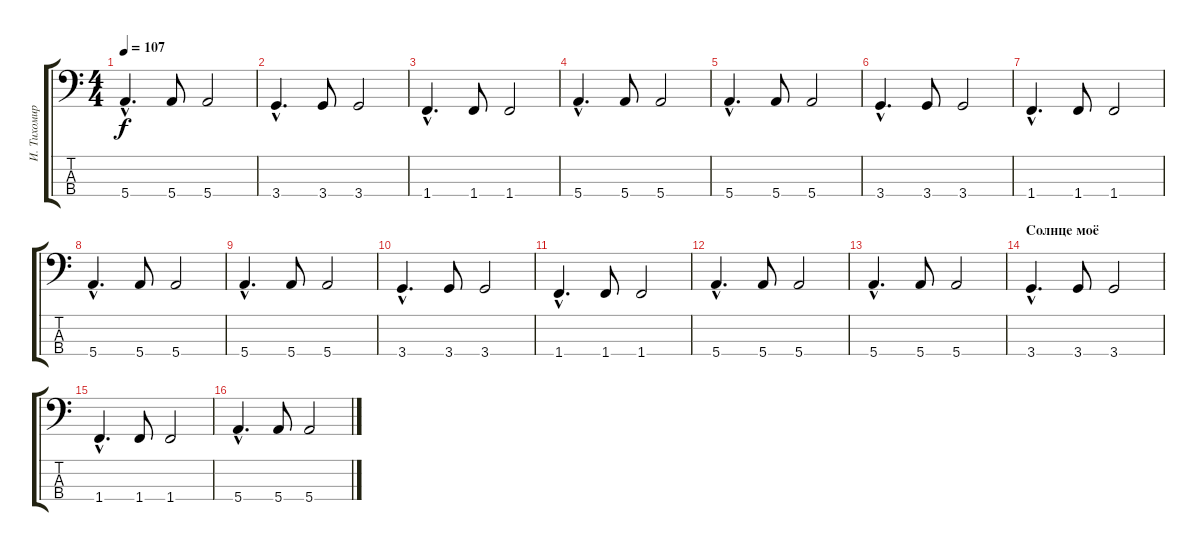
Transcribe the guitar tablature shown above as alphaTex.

\track ("И. Тихомиров" "И. Тихомир") {instrument electricbassfinger}
\staff {score tabs}
\tuning (G2 D2 A1 E1) {hide}
\ts (4 4)
\tempo 107
\clef f4
\ks c
5.4{hac}.4{d dy f} 5.4.8 5.4.2 |
3.4{hac}.4{d} 3.4.8 3.4.2 |
1.4{hac}.4{d} 1.4.8 1.4.2 |
5.4{hac}.4{d} 5.4.8 5.4.2 |
5.4{hac}.4{d} 5.4.8 5.4.2 |
3.4{hac}.4{d} 3.4.8 3.4.2 |
1.4{hac}.4{d} 1.4.8 1.4.2 |
5.4{hac}.4{d} 5.4.8 5.4.2 |
5.4{hac}.4{d} 5.4.8 5.4.2 |
3.4{hac}.4{d} 3.4.8 3.4.2 |
1.4{hac}.4{d} 1.4.8 1.4.2 |
5.4{hac}.4{d} 5.4.8 5.4.2 |
5.4{hac}.4{d} 5.4.8 5.4.2 |
\section ("" "Солнце моё")
3.4{hac}.4{d} 3.4.8 3.4.2 |
1.4{hac}.4{d} 1.4.8 1.4.2 |
5.4{hac}.4{d} 5.4.8 5.4.2
